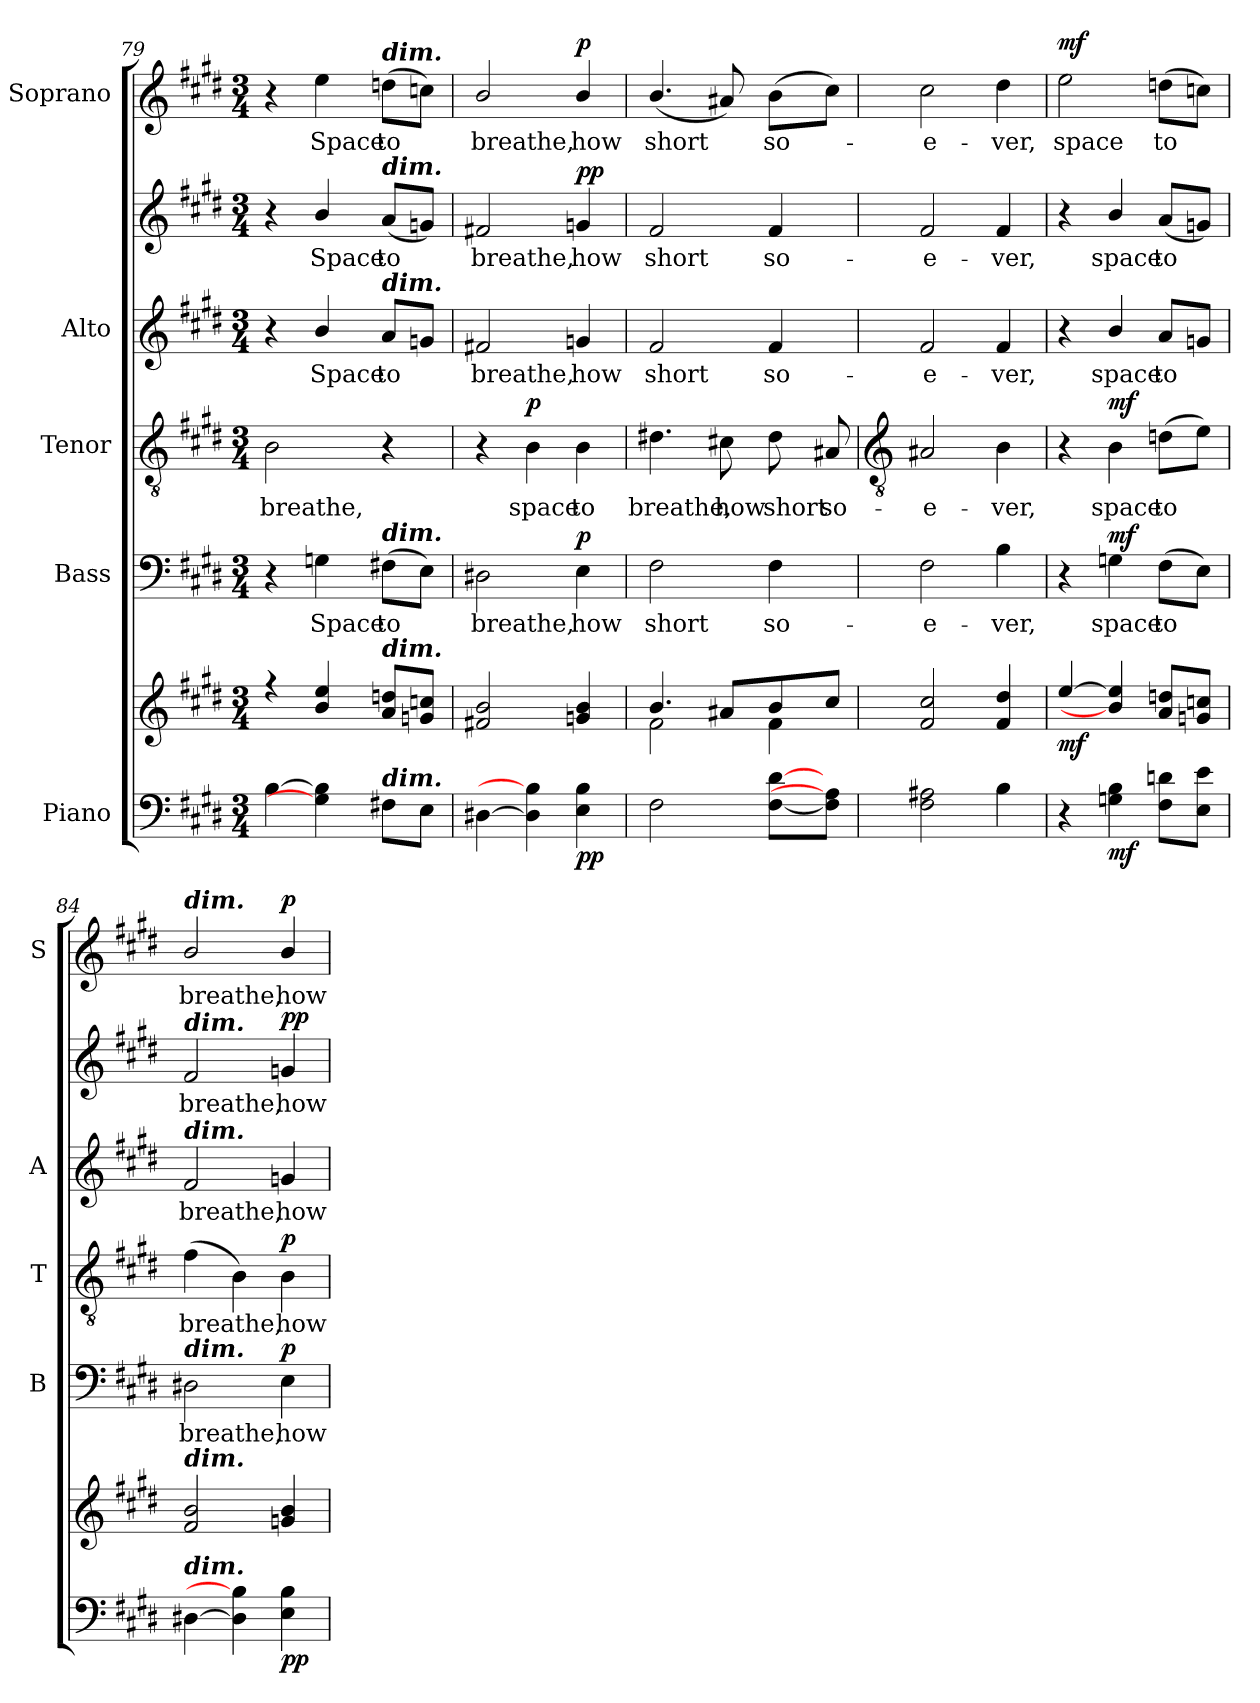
**kern	**kern	**dynam	**kern	**text	**dynam	**kern	**text	**dynam	**kern	**text	**kern	**text	**dynam	**kern	**text	**dynam
*part5	*part5	*part5	*part4	*part4	*part4	*part3	*part3	*part3	*part2	*part2	*part2	*part2	*part2	*part1	*part1	*part1
*staff7	*staff6	*staff6/7	*staff5	*staff5	*staff5	*staff4	*staff4	*staff4	*staff3	*staff3	*staff2	*staff2	*staff2/3	*staff1	*staff1	*staff1
*I"Piano	*	*	*I"Bass	*	*	*I"Tenor	*	*	*I"Alto	*	*	*	*	*I"Soprano	*	*
*	*	*	*I'B	*	*	*I'T	*	*	*I'A	*	*	*	*	*I'S	*	*
*clefF4	*clefG2	*	*clefF4	*	*	*clefGv2	*	*	*	*	*clefG2	*	*	*clefG2	*	*
*k[f#c#g#d#]	*k[f#c#g#d#]	*	*k[f#c#g#d#]	*	*	*k[f#c#g#d#]	*	*	*k[f#c#g#d#]	*	*k[f#c#g#d#]	*	*	*k[f#c#g#d#]	*	*
*E:	*E:	*	*E:	*	*	*E:	*	*	*E:	*	*E:	*	*	*E:	*	*
*M3/4	*M3/4	*	*M3/4	*	*	*M3/4	*	*	*M3/4	*	*M3/4	*	*	*M3/4	*	*
=79	=79	=79	=79	=79	=79	=79	=79	=79	=79	=79	=79	=79	=79	=79	=79	=79
*	*^	*	*	*	*	*	*	*	*	*	*	*	*	*	*	*
!	!	!	!	!	!	!	!	!LO:LY:b	!	!	!	!	!	!	!	!	!
[4B	4r	2.ryy	.	4r	.	.	2B	breathe,	.	4r	.	4r	.	.	4r	.	.
!	!	!	!	!	!LO:LY:b	!	!	!	!	!	!LO:LY:b	!	!LO:LY:b	!	!	!LO:LY:b	!
4G] 4B]	4b 4ee	.	.	4Gn	Space	.	.	.	.	4b/	Space	4b/	Space	.	4ee	Space	.
!	!	!	!	!	!	!	!	!	!	!	!	!	!	!	!LO:TX:a:Bi:t=dim.	!	!
!	!	!	!	!	!	!	!	!	!	!	!	!LO:TX:a:Bi:t=dim.	!	!	!	!	!
!	!	!	!	!	!	!	!	!	!	!LO:TX:a:Bi:t=dim.	!	!	!	!	!	!	!
!	!	!	!	!LO:TX:a:Bi:t=dim.	!	!	!	!	!	!	!	!	!	!	!	!	!
!	!LO:TX:a:Bi:t=dim.	!	!	!	!	!	!	!	!	!	!	!	!	!	!	!	!
!LO:TX:a:Bi:t=dim.	!	!	!	!	!	!	!	!	!	!	!	!	!	!	!	!	!
!	!	!	!	!	!LO:LY:b	!	!	!	!	!	!LO:LY:b	!	!LO:LY:b	!	!	!LO:LY:b	!
8F#XL	8a 8ddnL	.	.	(>8F#XL	to	.	4r	.	.	8aL	to	(<8aL	to	.	(>8ddnL	to	.
8EJ	8gn 8ccnJ	.	.	8EJ)	.	.	.	.	.	8gnJ	.	8gnJ)	.	.	8ccnJ)	.	.
=80	=80	=80	=80	=80	=80	=80	=80	=80	=80	=80	=80	=80	=80	=80	=80	=80	=80
!	!	!	!	!	!LO:LY:b	!	!	!	!	!	!LO:LY:b	!	!LO:LY:b	!	!	!LO:LY:b	!
[4D#X	2f#X/ 2b/	2.ryy	.	2D#X	breathe,	.	4r	.	.	2f#X	breathe,	2f#X	breathe,	.	2b/	breathe,	.
!	!	!	!	!	!	!	!	!LO:LY:b	!LO:DY:b	!	!	!	!	!	!	!	!
4D#] 4B]	.	.	.	.	.	.	4B	space	p	.	.	.	.	.	.	.	.
!	!	!	!LO:DY:b=2	!	!LO:LY:b	!	!	!LO:LY:b	!	!	!LO:LY:b	!	!LO:LY:b	!	!	!LO:LY:b	!
!	!	!	!LO:DY:n=1:b	!	!	!LO:DY:b	!	!	!	!	!	!	!	!LO:DY:b=2	!	!	!
!	!	!	!	!	!	!	!	!	!	!	!	!	!	!LO:DY:n=1:b	!	!	!LO:DY:b
4E 4B	4gn/ 4b/	.	p p	4E	how	p	4B	to	.	4gn	how	4gn	how	p p	4b/	how	p
=81	=81	=81	=81	=81	=81	=81	=81	=81	=81	=81	=81	=81	=81	=81	=81	=81	=81
!	!	!	!	!	!LO:LY:b	!	!	!LO:LY:b	!	!	!LO:LY:b	!	!LO:LY:b	!	!	!LO:LY:b	!
2F#	4.b/	2f#\	.	2F#	short	.	4.d#X	breathe,	.	2f#	short	2f#	short	.	(<4.b/	short	.
!	!	!	!	!	!	!	!	!LO:LY:b	!	!	!	!	!	!	!	!	!
.	8a#X/L	.	.	.	.	.	8c#X	how	.	.	.	.	.	.	8a#X)	.	.
!	!	!	!	!	!LO:LY:b	!	!	!LO:LY:b	!	!	!LO:LY:b	!	!LO:LY:b	!	!	!LO:LY:b	!
[8F# [8d#L	8b/	4f#\	.	4F#	so-	.	8d#	short	.	4f#	so-	4f#	so-	.	(>8bL	so-	.
!	!	!	!	!	!	!	!	!LO:LY:b	!	!	!	!	!	!	!	!	!
8F#] 8A#]J	8cc#/J	.	.	.	.	.	8A#X	so-	.	.	.	.	.	.	8cc#J)	.	.
!!LO:LB:g=z
=82	=82	=82	=82	=82	=82	=82	=82	=82	=82	=82	=82	=82	=82	=82	=82	=82	=82
*	*	*	*	*	*	*	*clefGv2	*	*	*	*	*	*	*	*	*	*
!	!	!LO:N:vis=1	!	!	!LO:LY:b	!	!	!LO:LY:b	!	!	!LO:LY:b	!	!LO:LY:b	!	!	!LO:LY:b	!
2F# 2A#X	2f# 2cc#	2.ryy	.	2F#	-e-	.	2A#X	-e-	.	2f#	-e-	2f#	-e-	.	2cc#	e-	.
!	!	!	!	!	!LO:LY:b	!	!	!LO:LY:b	!	!	!LO:LY:b	!	!LO:LY:b	!	!	!LO:LY:b	!
4B	4f# 4dd#	.	.	4B	-ver,	.	4B	-ver,	.	4f#	-ver,	4f#	-ver,	.	4dd#	-ver,	.
=83	=83	=83	=83	=83	=83	=83	=83	=83	=83	=83	=83	=83	=83	=83	=83	=83	=83
!	!	!LO:N:vis=1	!LO:DY:b	!	!	!	!	!	!	!	!	!	!	!	!	!LO:LY:b	!LO:DY:b
4r	[4ee	2.ryy	mf	4r	.	.	4r	.	.	4r	.	4r	.	.	2ee	space	mf
!	!	!	!LO:DY:b=2	!	!LO:LY:b	!LO:DY:b	!	!LO:LY:b	!LO:DY:b	!	!LO:LY:b	!	!LO:LY:b	!LO:DY:b=2	!	!	!
!	!	!	!	!	!	!	!	!	!	!	!	!	!	!LO:DY:n=1:b	!	!	!
4Gn 4B	4b] 4ee]	.	mf	4Gn	space	mf	4B	space	mf	4b/	space	4b/	space	mf mf	.	.	.
!	!	!	!	!	!LO:LY:b	!	!	!LO:LY:b	!	!	!LO:LY:b	!	!LO:LY:b	!	!	!LO:LY:b	!
8F# 8dnL	8a 8ddnL	.	.	(>8F#L	to	.	(>8dnL	to	.	8aL	to	(<8aL	to	.	(>8ddnL	to	.
8E 8eJ	8gn 8ccnJ	.	.	8EJ)	.	.	8eJ)	.	.	8gnJ	.	8gnJ)	.	.	8ccnJ)	.	.
=84	=84	=84	=84	=84	=84	=84	=84	=84	=84	=84	=84	=84	=84	=84	=84	=84	=84
!	!	!	!	!	!	!	!	!	!	!	!	!	!	!	!LO:TX:a:Bi:t=dim.	!	!
!	!	!	!	!	!	!	!	!	!	!	!	!LO:TX:a:Bi:t=dim.	!	!	!	!	!
!	!	!	!	!	!	!	!	!	!	!LO:TX:a:Bi:t=dim.	!	!	!	!	!	!	!
!	!	!	!	!LO:TX:a:Bi:t=dim.	!	!	!	!	!	!	!	!	!	!	!	!	!
!	!LO:TX:a:Bi:t=dim.	!	!	!	!	!	!	!	!	!	!	!	!	!	!	!	!
!LO:TX:a:Bi:t=dim.	!	!	!	!	!	!	!	!	!	!	!	!	!	!	!	!	!
!	!	!LO:N:vis=1	!	!	!LO:LY:b	!	!	!LO:LY:b	!	!	!LO:LY:b	!	!LO:LY:b	!	!	!LO:LY:b	!
[4D#X	2f#/ 2b/	2.ryy	.	2D#X	breathe,	.	(>4f#	breathe,	.	2f#	breathe,	2f#	breathe,	.	2b/	breathe,	.
4D#] 4B]	.	.	.	.	.	.	4B)	.	.	.	.	.	.	.	.	.	.
!	!	!	!LO:DY:b=2	!	!LO:LY:b	!	!	!LO:LY:b	!	!	!LO:LY:b	!	!LO:LY:b	!	!	!LO:LY:b	!
!	!	!	!LO:DY:n=1:b	!	!	!LO:DY:b	!	!	!LO:DY:b	!	!	!	!	!LO:DY:b=2	!	!	!
!	!	!	!	!	!	!	!	!	!	!	!	!	!	!LO:DY:n=1:b	!	!	!LO:DY:b
4E 4B	4gn/ 4b/	.	p p	4E	how	p	4B	how	p	4gn	how	4gn	how	p p	4b/	how	p
*	*v	*v	*	*	*	*	*	*	*	*	*	*	*	*	*	*	*
=	=	=	=	=	=	=	=	=	=	=	=	=	=	=	=	=
*-	*-	*-	*-	*-	*-	*-	*-	*-	*-	*-	*-	*-	*-	*-	*-	*-
